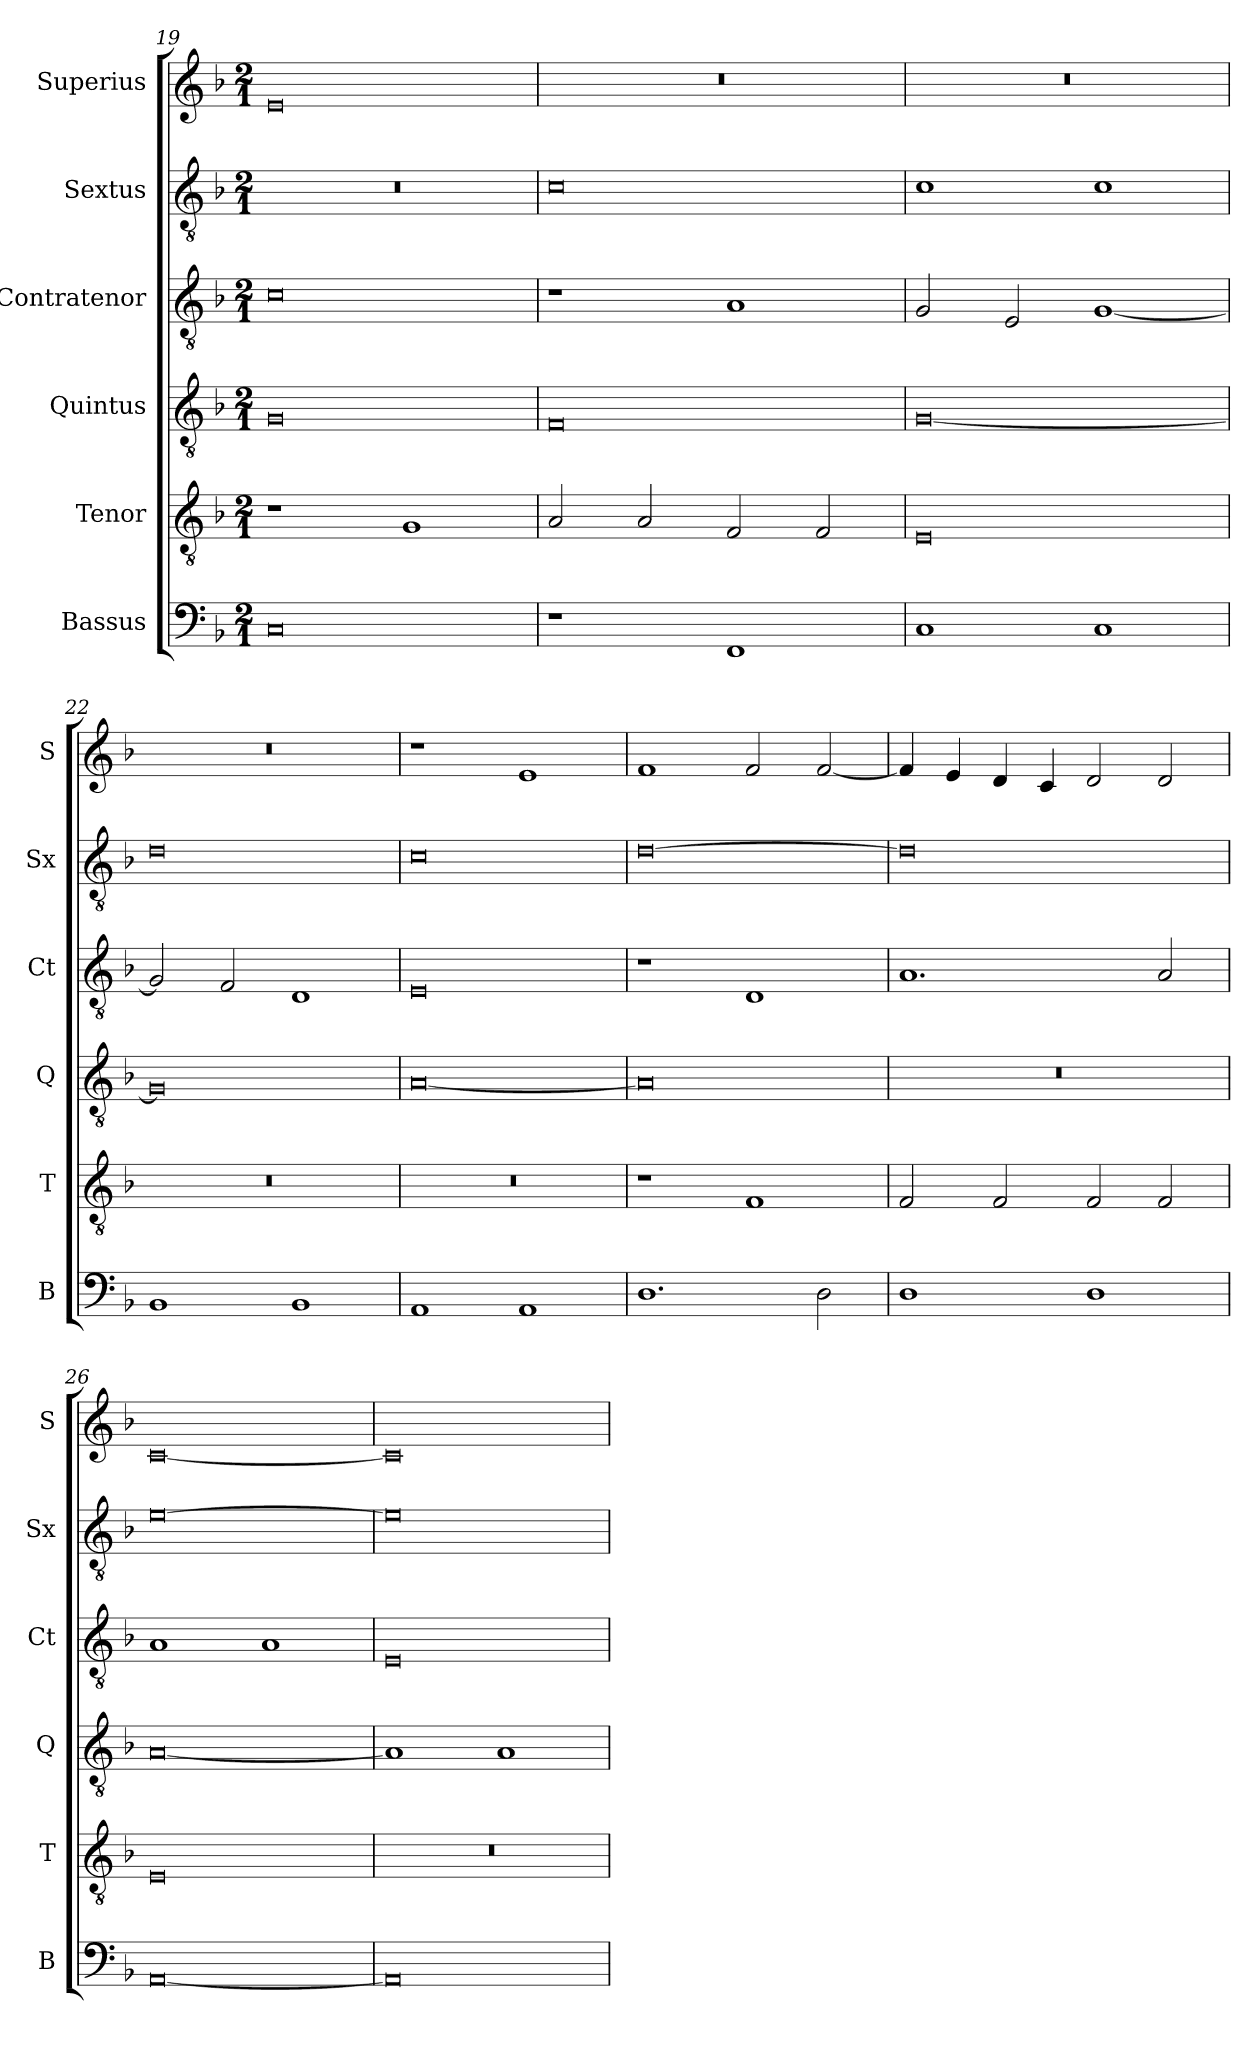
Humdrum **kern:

**kern	**kern	**kern	**kern	**kern	**kern
*part6	*part5	*part4	*part3	*part2	*part1
*staff6	*staff5	*staff4	*staff3	*staff2	*staff1
*I"Bassus	*I"Tenor	*I"Quintus	*I"Contratenor	*I"Sextus	*I"Superius
*I'B	*I'T	*I'Q	*I'Ct	*I'Sx	*I'S
*clefF4	*clefGv2	*clefGv2	*clefGv2	*clefGv2	*clefG2
*k[b-]	*k[b-]	*k[b-]	*k[b-]	*k[b-]	*k[b-]
*M2/1	*M2/1	*M2/1	*M2/1	*M2/1	*M2/1
=19	=19	=19	=19	=19	=19
0C	1r	0G	0c	0r	0e
.	1G	.	.	.	.
=20	=20	=20	=20	=20	=20
1r	2A/	0F	1r	0c	0r
.	2A/	.	.	.	.
1FF	2F/	.	1A	.	.
.	2F/	.	.	.	.
=21	=21	=21	=21	=21	=21
1C	0E	[0G	2G/	1c	0r
.	.	.	2E/	.	.
1C	.	.	[1G	1c	.
=22	=22	=22	=22	=22	=22
1BB-	0r	0G]	2G/]	0d	0r
.	.	.	2F/	.	.
1BB-	.	.	1D	.	.
=23	=23	=23	=23	=23	=23
1AA	0r	[0A	0E	0c	1r
1AA	.	.	.	.	1e
=24	=24	=24	=24	=24	=24
1.D	1r	0A]	1r	[0d	1f
.	1F	.	1D	.	2f/
2D\	.	.	.	.	[2f/
=25	=25	=25	=25	=25	=25
1D	2F/	0r	1.A	0d]	4f/]
.	.	.	.	.	4e/
.	2F/	.	.	.	4d/
.	.	.	.	.	4c/
1D	2F/	.	.	.	2d/
.	2F/	.	2A/	.	2d/
=26	=26	=26	=26	=26	=26
[0AA	0E	[0A	1A	[0e	[0c
.	.	.	1A	.	.
=27	=27	=27	=27	=27	=27
0AA]	0r	1A]	0E	0e]	0c]
.	.	1A	.	.	.
=	=	=	=	=	=
*-	*-	*-	*-	*-	*-
